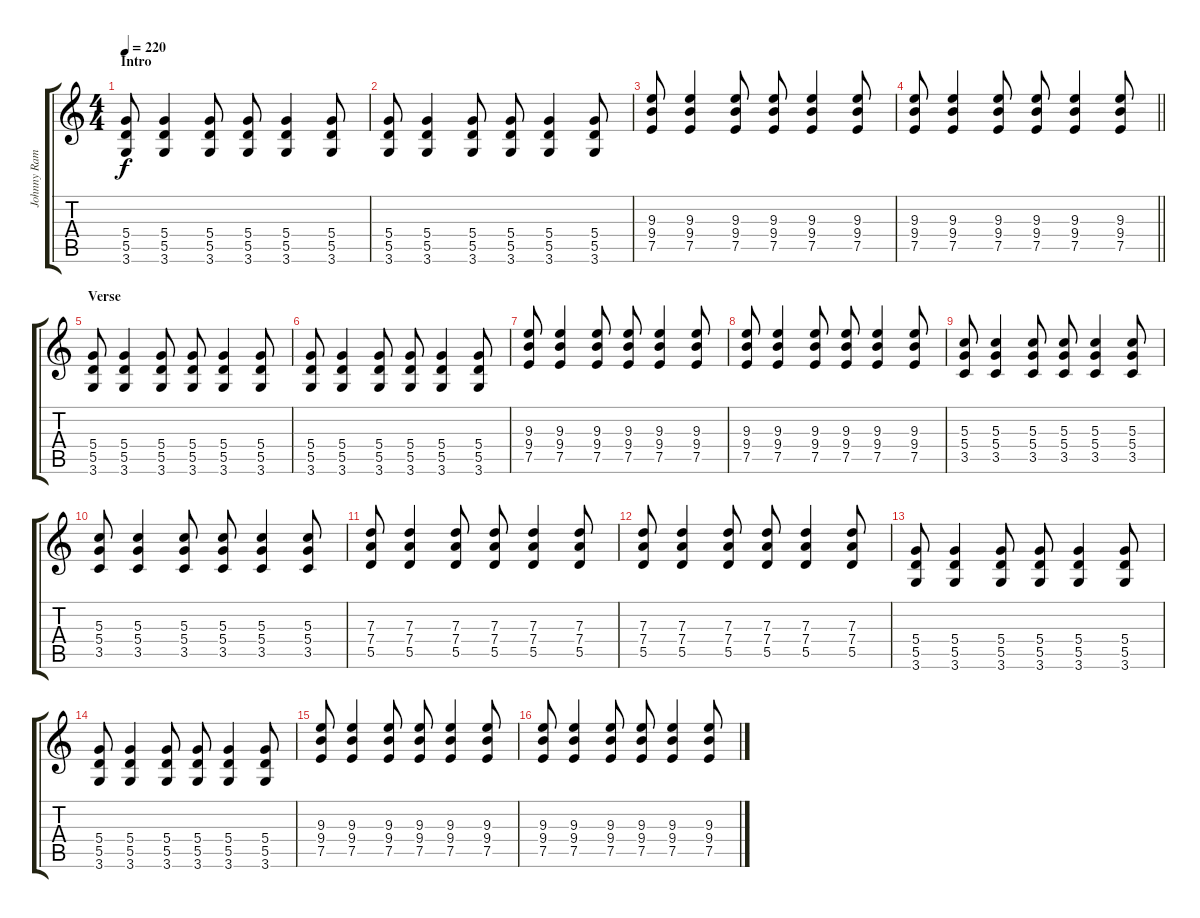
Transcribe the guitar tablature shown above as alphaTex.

\track ("Johnny Ramone" "Johnny Ram") {instrument overdrivenguitar}
\staff {score tabs}
\tuning (E4 B3 G3 D3 A2 E2) {hide}
\ts (4 4)
\section ("" "Intro")
\tempo 220
\clef g2
\ks c
(5.4 5.5 3.6).8{dy f instrument overdrivenguitar} (5.4 5.5 3.6).4 (5.4 5.5 3.6).8 (5.4 5.5 3.6).8 (5.4 5.5 3.6).4 (5.4 5.5 3.6).8 |
(5.4 5.5 3.6).8 (5.4 5.5 3.6).4 (5.4 5.5 3.6).8 (5.4 5.5 3.6).8 (5.4 5.5 3.6).4 (5.4 5.5 3.6).8 |
(9.3 9.4 7.5).8 (9.3 9.4 7.5).4 (9.3 9.4 7.5).8 (9.3 9.4 7.5).8 (9.3 9.4 7.5).4 (9.3 9.4 7.5).8 |
\barLineRight lightlight
(9.3 9.4 7.5).8 (9.3 9.4 7.5).4 (9.3 9.4 7.5).8 (9.3 9.4 7.5).8 (9.3 9.4 7.5).4 (9.3 9.4 7.5).8 |
\section ("" "Verse")
(5.4 5.5 3.6).8 (5.4 5.5 3.6).4 (5.4 5.5 3.6).8 (5.4 5.5 3.6).8 (5.4 5.5 3.6).4 (5.4 5.5 3.6).8 |
(5.4 5.5 3.6).8 (5.4 5.5 3.6).4 (5.4 5.5 3.6).8 (5.4 5.5 3.6).8 (5.4 5.5 3.6).4 (5.4 5.5 3.6).8 |
(9.3 9.4 7.5).8 (9.3 9.4 7.5).4 (9.3 9.4 7.5).8 (9.3 9.4 7.5).8 (9.3 9.4 7.5).4 (9.3 9.4 7.5).8 |
(9.3 9.4 7.5).8 (9.3 9.4 7.5).4 (9.3 9.4 7.5).8 (9.3 9.4 7.5).8 (9.3 9.4 7.5).4 (9.3 9.4 7.5).8 |
(5.3 5.4 3.5).8 (5.3 5.4 3.5).4 (5.3 5.4 3.5).8 (5.3 5.4 3.5).8 (5.3 5.4 3.5).4 (5.3 5.4 3.5).8 |
(5.3 5.4 3.5).8 (5.3 5.4 3.5).4 (5.3 5.4 3.5).8 (5.3 5.4 3.5).8 (5.3 5.4 3.5).4 (5.3 5.4 3.5).8 |
(7.3 7.4 5.5).8 (7.3 7.4 5.5).4 (7.3 7.4 5.5).8 (7.3 7.4 5.5).8 (7.3 7.4 5.5).4 (7.3 7.4 5.5).8 |
(7.3 7.4 5.5).8 (7.3 7.4 5.5).4 (7.3 7.4 5.5).8 (7.3 7.4 5.5).8 (7.3 7.4 5.5).4 (7.3 7.4 5.5).8 |
(5.4 5.5 3.6).8 (5.4 5.5 3.6).4 (5.4 5.5 3.6).8 (5.4 5.5 3.6).8 (5.4 5.5 3.6).4 (5.4 5.5 3.6).8 |
(5.4 5.5 3.6).8 (5.4 5.5 3.6).4 (5.4 5.5 3.6).8 (5.4 5.5 3.6).8 (5.4 5.5 3.6).4 (5.4 5.5 3.6).8 |
(9.3 9.4 7.5).8 (9.3 9.4 7.5).4 (9.3 9.4 7.5).8 (9.3 9.4 7.5).8 (9.3 9.4 7.5).4 (9.3 9.4 7.5).8 |
(9.3 9.4 7.5).8 (9.3 9.4 7.5).4 (9.3 9.4 7.5).8 (9.3 9.4 7.5).8 (9.3 9.4 7.5).4 (9.3 9.4 7.5).8
